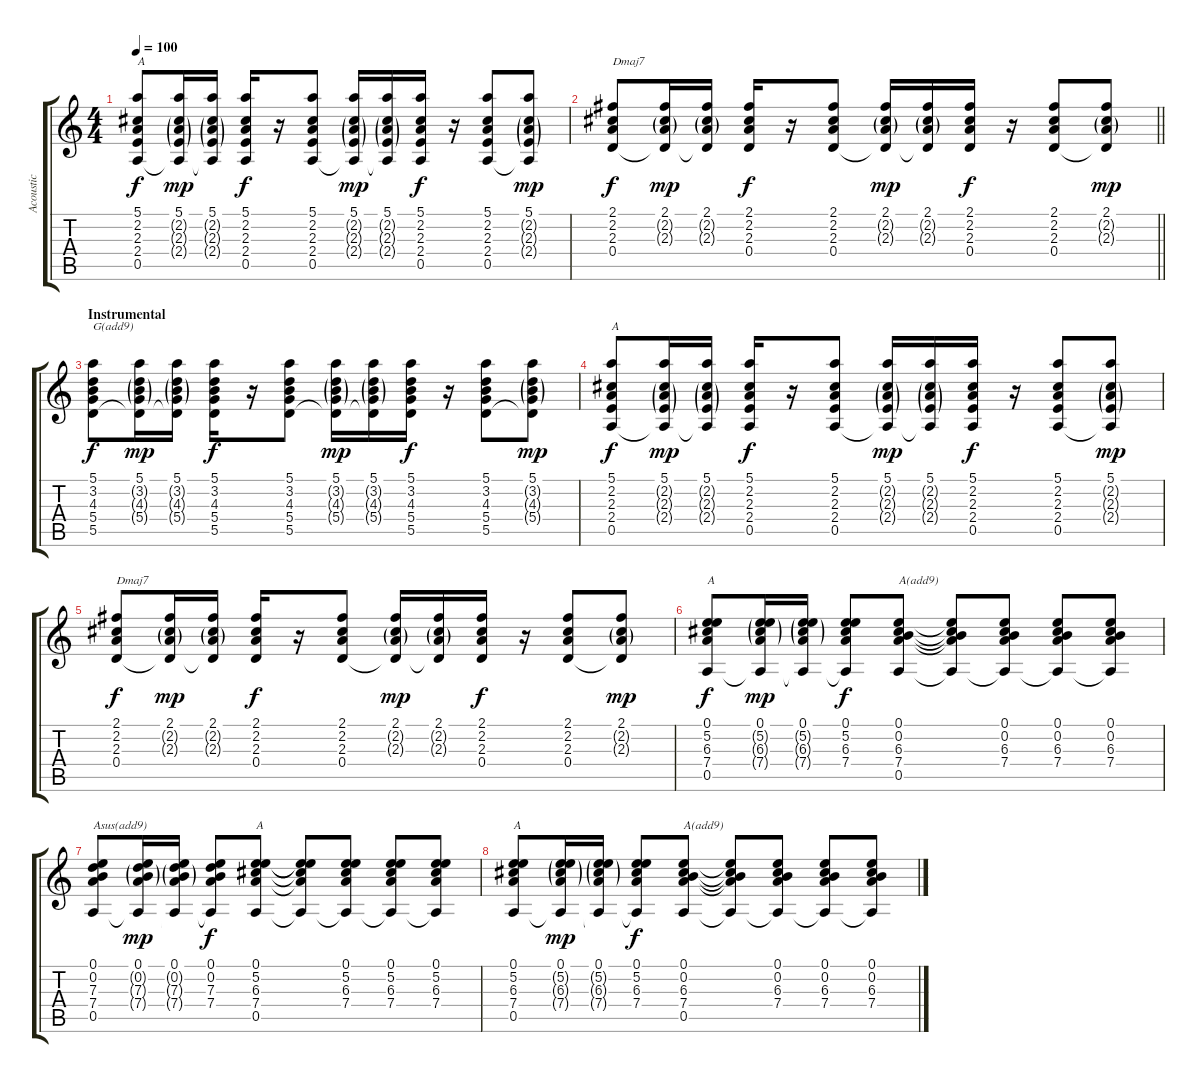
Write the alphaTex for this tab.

\track ("Acoustic" "Acoustic") {instrument acousticguitarsteel}
\staff {score tabs}
\tuning (E4 B3 G3 D3 A2 E2) {hide}
\ts (4 4)
\tempo 100
\clef g2
\ks c
(5.1 2.2 2.3 2.4 0.5).8{txt "A" dy f} (5.1 2.2{g} 2.3{g} 2.4{g} 0.5{t}).16{dy mp} (5.1 2.2{g} 2.3{g} 2.4{g} 0.5{t}).16 (5.1 2.2 2.3 2.4 0.5).16{dy f} r.16 (5.1 2.2 2.3 2.4 0.5).8 (5.1 2.2{g} 2.3{g} 2.4{g} 0.5{t}).16{dy mp} (5.1 2.2{g} 2.3{g} 2.4{g} 0.5{t}).16 (5.1 2.2 2.3 2.4 0.5).16{dy f} r.16 (5.1 2.2 2.3 2.4 0.5).8 (5.1 2.2{g} 2.3{g} 2.4{g} 0.5{t}).8{dy mp} |
\barLineRight lightlight
(2.1 2.2 2.3 0.4).8{txt "Dmaj7" dy f} (2.1 2.2{g} 2.3{g} 0.4{t}).16{dy mp} (2.1 2.2{g} 2.3{g} 0.4{t}).16 (2.1 2.2 2.3 0.4).16{dy f} r.16 (2.1 2.2 2.3 0.4).8 (2.1 2.2{g} 2.3{g} 0.4{t}).16{dy mp} (2.1 2.2{g} 2.3{g} 0.4{t}).16 (2.1 2.2 2.3 0.4).16{dy f} r.16 (2.1 2.2 2.3 0.4).8 (2.1 2.2{g} 2.3{g} 0.4{t}).8{dy mp} |
\section ("" "Instrumental")
(5.1 3.2 4.3 5.4 5.5).8{txt "G(add9)" dy f} (5.1 3.2{g} 4.3{g} 5.4{g} 5.5{t}).16{dy mp} (5.1 3.2{g} 4.3{g} 5.4{g} 5.5{t}).16 (5.1 3.2 4.3 5.4 5.5).16{dy f} r.16 (5.1 3.2 4.3 5.4 5.5).8 (5.1 3.2{g} 4.3{g} 5.4{g} 5.5{t}).16{dy mp} (5.1 3.2{g} 4.3{g} 5.4{g} 5.5{t}).16 (5.1 3.2 4.3 5.4 5.5).16{dy f} r.16 (5.1 3.2 4.3 5.4 5.5).8 (5.1 3.2{g} 4.3{g} 5.4{g} 5.5{t}).8{dy mp} |
(5.1 2.2 2.3 2.4 0.5).8{txt "A" dy f} (5.1 2.2{g} 2.3{g} 2.4{g} 0.5{t}).16{dy mp} (5.1 2.2{g} 2.3{g} 2.4{g} 0.5{t}).16 (5.1 2.2 2.3 2.4 0.5).16{dy f} r.16 (5.1 2.2 2.3 2.4 0.5).8 (5.1 2.2{g} 2.3{g} 2.4{g} 0.5{t}).16{dy mp} (5.1 2.2{g} 2.3{g} 2.4{g} 0.5{t}).16 (5.1 2.2 2.3 2.4 0.5).16{dy f} r.16 (5.1 2.2 2.3 2.4 0.5).8 (5.1 2.2{g} 2.3{g} 2.4{g} 0.5{t}).8{dy mp} |
(2.1 2.2 2.3 0.4).8{txt "Dmaj7" dy f} (2.1 2.2{g} 2.3{g} 0.4{t}).16{dy mp} (2.1 2.2{g} 2.3{g} 0.4{t}).16 (2.1 2.2 2.3 0.4).16{dy f} r.16 (2.1 2.2 2.3 0.4).8 (2.1 2.2{g} 2.3{g} 0.4{t}).16{dy mp} (2.1 2.2{g} 2.3{g} 0.4{t}).16 (2.1 2.2 2.3 0.4).16{dy f} r.16 (2.1 2.2 2.3 0.4).8 (2.1 2.2{g} 2.3{g} 0.4{t}).8{dy mp} |
(0.1 5.2 6.3 7.4 0.5).8{txt "A" dy f} (0.1 5.2{g} 6.3{g} 7.4{g} 0.5{t}).16{dy mp} (0.1 5.2{g} 6.3{g} 7.4{g} 0.5{t}).16 (0.1 5.2 6.3 7.4 0.5{t}).8{dy f} (0.1 0.2 6.3 7.4 0.5).8{txt "A(add9)"} (0.1{t} 0.2{t} 6.3{t} 7.4{t} 0.5{t}).8 (0.1 0.2 6.3 7.4 0.5{t}).8 (0.1 0.2 6.3 7.4 0.5{t}).8 (0.1 0.2 6.3 7.4 0.5{t}).8 |
(0.1 0.2 7.3 7.4 0.5).8{txt "Asus(add9)"} (0.1 0.2{g} 7.3{g} 7.4{g} 0.5{t}).16{dy mp} (0.1 0.2{g} 7.3{g} 7.4{g} 0.5{t}).16 (0.1 0.2 7.3 7.4 0.5{t}).8{dy f} (0.1 5.2 6.3 7.4 0.5).8{txt "A"} (0.1{t} 5.2{t} 6.3{t} 7.4{t} 0.5{t}).8 (0.1 5.2 6.3 7.4 0.5{t}).8 (0.1 5.2 6.3 7.4 0.5{t}).8 (0.1 5.2 6.3 7.4 0.5{t}).8 |
(0.1 5.2 6.3 7.4 0.5).8{txt "A"} (0.1 5.2{g} 6.3{g} 7.4{g} 0.5{t}).16{dy mp} (0.1 5.2{g} 6.3{g} 7.4{g} 0.5{t}).16 (0.1 5.2 6.3 7.4 0.5{t}).8{dy f} (0.1 0.2 6.3 7.4 0.5).8{txt "A(add9)"} (0.1{t} 0.2{t} 6.3{t} 7.4{t} 0.5{t}).8 (0.1 0.2 6.3 7.4 0.5{t}).8 (0.1 0.2 6.3 7.4 0.5{t}).8 (0.1 0.2 6.3 7.4 0.5{t}).8
